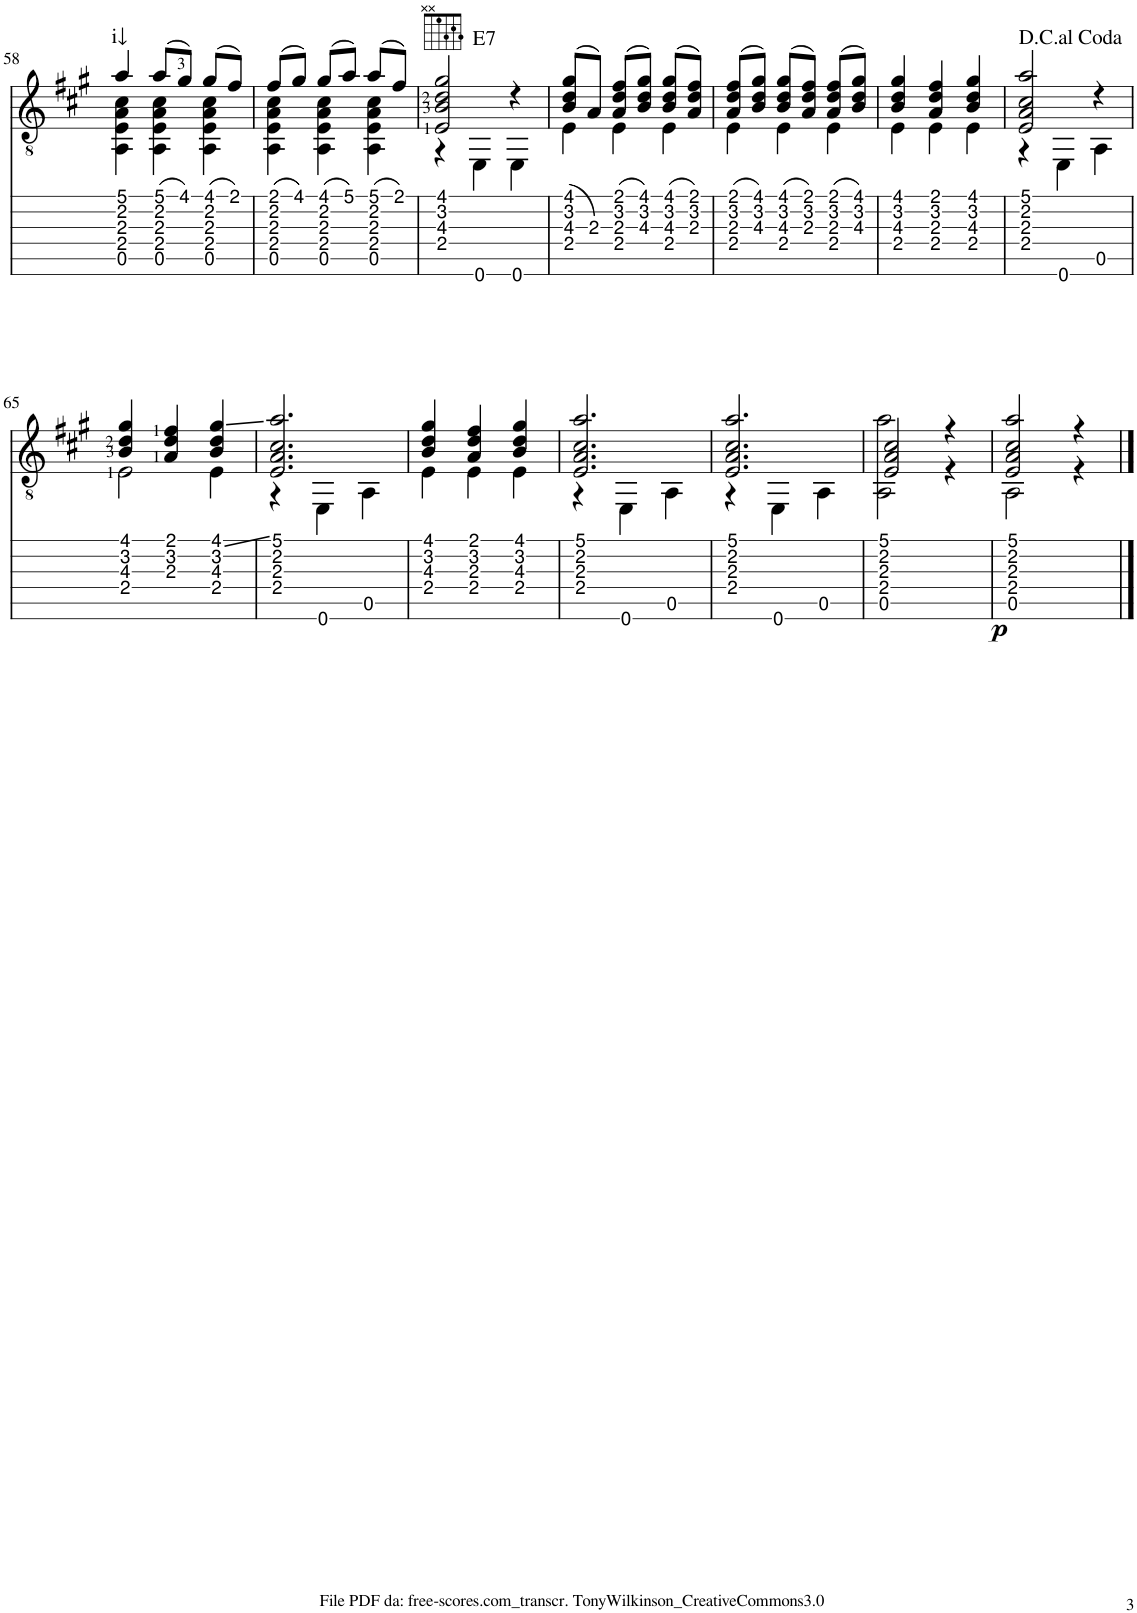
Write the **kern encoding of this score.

**kern	**kern	**dynam
*part1	*part1	*part1
*staff2	*staff1	*staff1/2
*I"Guitar	*	*
*I'Guit.	*	*
!!LO:PB:g=z
*	*clefGv2	*
*k[f#c#g#]	*k[f#c#g#]	*
*M3/4	*M3/4	*
=58	=58	=58
*^	*^	*
!	!	!LO:TX:a:t=i↓	!	!
4a	4AA 4E 4A 4c#	4a/	4AA\ 4E\ 4A\ 4c#\	.
8aL	4AA 4E 4A 4c#	(8a/L	4AA\ 4E\ 4A\ 4c#\	.
8g#J	.	8g#/J)	.	.
8g#L	4AA 4E 4A 4c#	(8g#/L	4AA\ 4E\ 4A\ 4c#\	.
8f#J	.	8f#/J)	.	.
=59	=59	=59	=59	=59
8f#L	4AA 4E 4A 4c#	(8f#/L	4AA\ 4E\ 4A\ 4c#\	.
8g#J	.	8g#/J)	.	.
8g#L	4AA 4E 4A 4c#	(8g#/L	4AA\ 4E\ 4A\ 4c#\	.
8aJ	.	8a/J)	.	.
8aL	4AA 4E 4A 4c#	(8a/L	4AA\ 4E\ 4A\ 4c#\	.
8f#J	.	8f#/J)	.	.
=60	=60	=60	=60	=60
2E 2B 2d 2g#	4r	2E/ 2B/ 2d/ 2g#/	4r	.
!	!	!	!LO:TX:a:t=E7	!
.	4EE	.	4EE\	.
4r	4EE	4r	4EE\	.
=61	=61	=61	=61	=61
8B\ 8d\ 8g#\L	4E	(8B/ 8d/ 8g#/L	4E\	.
8AJ	.	8A/J)	.	.
8A\ 8d\ 8f#\L	4E	(8A/ 8d/ 8f#/L	4E\	.
8B\ 8d\ 8g#\J	.	8B/ 8d/ 8g#/J)	.	.
8B\ 8d\ 8g#\L	4E	(8B/ 8d/ 8g#/L	4E\	.
8A\ 8d\ 8f#\J	.	8A/ 8d/ 8f#/J)	.	.
=62	=62	=62	=62	=62
8A\ 8d\ 8f#\L	4E	(8A/ 8d/ 8f#/L	4E\	.
8B\ 8d\ 8g#\J	.	8B/ 8d/ 8g#/J)	.	.
8B\ 8d\ 8g#\L	4E	(8B/ 8d/ 8g#/L	4E\	.
8A\ 8d\ 8f#\J	.	8A/ 8d/ 8f#/J)	.	.
8A\ 8d\ 8f#\L	4E	(8A/ 8d/ 8f#/L	4E\	.
8B\ 8d\ 8g#\J	.	8B/ 8d/ 8g#/J)	.	.
=63	=63	=63	=63	=63
4B 4d 4g#	4E	4B/ 4d/ 4g#/	4E\	.
4A 4d 4f#	4E	4A/ 4d/ 4f#/	4E\	.
4B 4d 4g#	4E	4B/ 4d/ 4g#/	4E\	.
=64	=64	=64	=64	=64
2E 2A 2c# 2a	4r	2E/ 2A/ 2c#/ 2a/	4r	.
.	4EE	.	4EE\	.
4r	4AA	4r	4AA\	.
!!LO:LB:g=z	!!
=65	=65	=65	=65	=65
4B 4d 4g#	2E	4B/ 4d/ 4g#/	2E\	.
4A 4d 4f#	.	4A/ 4d/ 4f#/	.	.
4B 4d 4g#	4E	4B/ 4d/ 4g#/	4E\	.
=66	=66	=66	=66	=66
2.E 2.A 2.c# 2.a	4r	2.E/ 2.A/ 2.c#/ 2.a/	4r	.
.	4EE	.	4EE\	.
.	4AA	.	4AA\	.
=67	=67	=67	=67	=67
4B 4d 4g#	4E	4B/ 4d/ 4g#/	4E\	.
4A 4d 4f#	4E	4A/ 4d/ 4f#/	4E\	.
4B 4d 4g#	4E	4B/ 4d/ 4g#/	4E\	.
=68	=68	=68	=68	=68
2.E 2.A 2.c# 2.a	4r	2.E/ 2.A/ 2.c#/ 2.a/	4r	.
.	4EE	.	4EE\	.
.	4AA	.	4AA\	.
=69	=69	=69	=69	=69
2.E 2.A 2.c# 2.a	4r	2.E/ 2.A/ 2.c#/ 2.a/	4r	.
.	4EE	.	4EE\	.
.	4AA	.	4AA\	.
=70	=70	=70	=70	=70
2E 2A 2c#	2AA 2a	2E/ 2A/ 2c#/	2AA\ 2a\	.
!	!	!	!	!LO:DY:b=2
4r	4r	4r	4r	p
=71	=71	=71	=71	=71
2E 2A 2c# 2a	2AA	2E/ 2A/ 2c#/ 2a/	2AA\	.
4r	4r	4r	4r	.
*v	*v	*	*	*
*	*v	*v	*
==	==	==
*-	*-	*-
